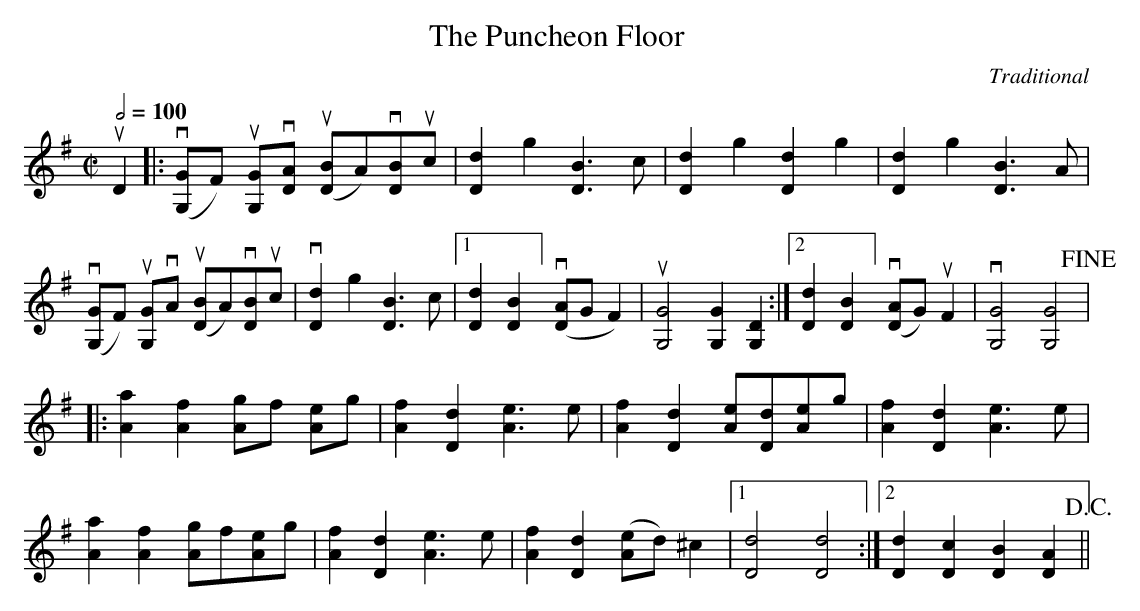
X:1
T:The Puncheon Floor
C:Traditional
M:C|
Q:1/2=100
L:1/8
K:G
uD2 |: v([G,G]F) u[G,G]v[DA] u([DB]A)v[DB]uc | [Dd]2g2 [DB]3c | [Dd]2g2 [Dd]2g2 | [Dd]2g2 [DB]3A |
v([G,G]F) u[G,G]vA u([DB]A)v[DB]uc | v[Dd]2g2 [DB]3c |[1 [Dd]2[DB]2]\
 v([DA]GF2) | u[G,G]4 [G,G]2[G,D]2 :|[2 [Dd]2[DB]2] v([DA]G)uF2 | v[G,G]4 [G,G]4 !fine!|
|: [Aa]2[Af]2 [Ag]f [Ae]g | [Af]2 [Dd]2 [Ae]3e | [Af]2 [Dd]2 [Ae][Dd][Ae]g | [Af]2 [Dd]2 [Ae]3e |
[Aa]2[Af]2 [Ag]f[Ae]g | [Af]2 [Dd]2 [Ae]3e | [Af]2 [Dd]2 ([Ae]d) ^c2 |1 [Dd]4 [Dd]4 :|2 [Dd]2 [Dc]2 [DB]2 [DA]2 !D.C.!||
